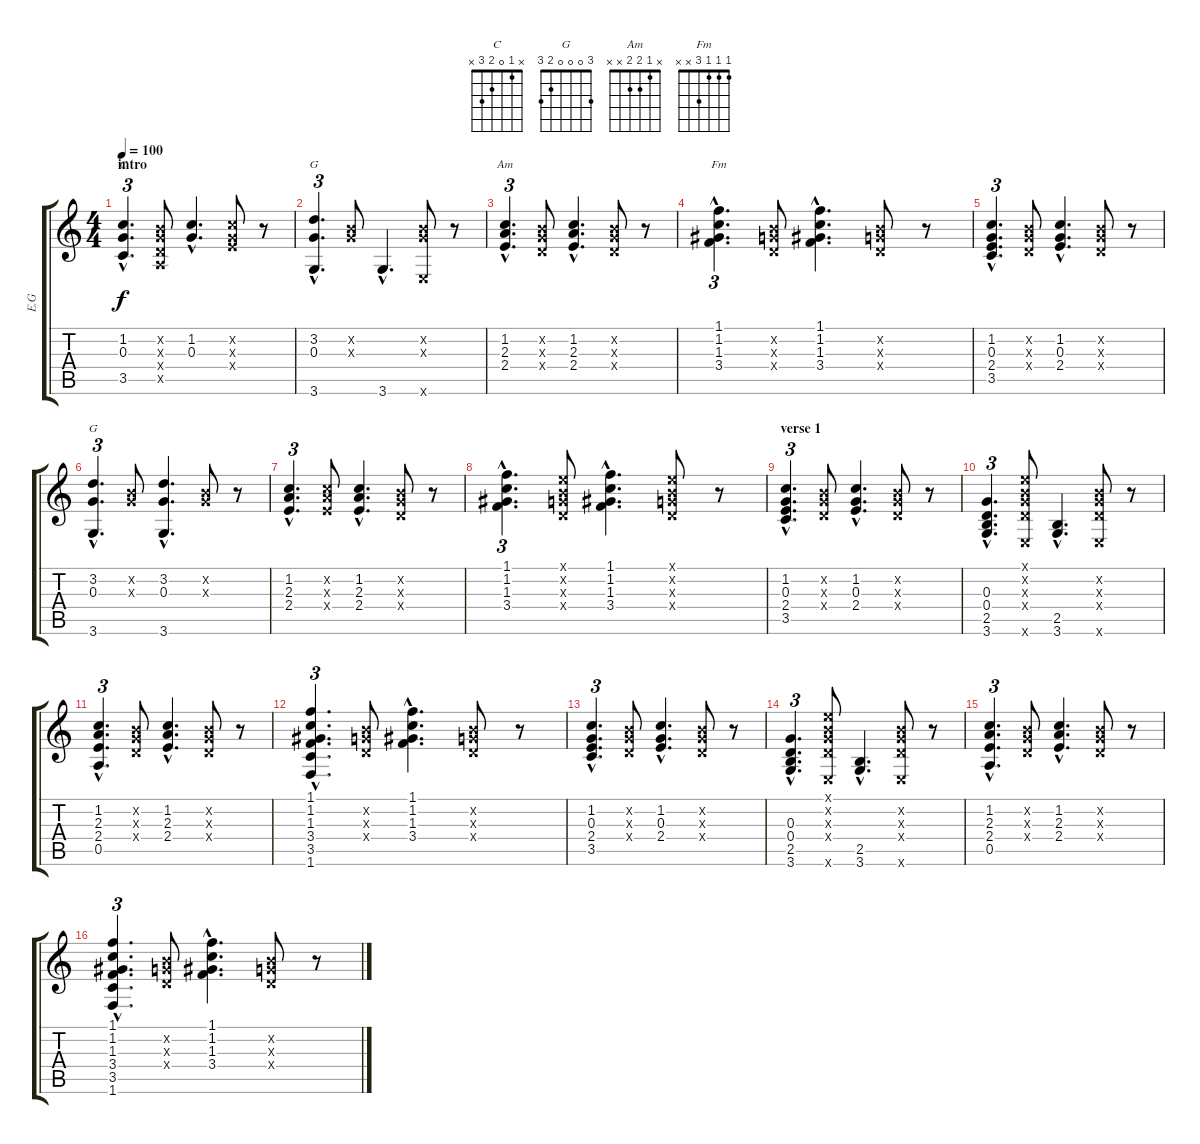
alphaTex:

\track ("E.G" "E.G") {instrument acousticguitarsteel}
\staff {score tabs}
\tuning (E4 B3 G3 D3 A2 E2) {hide}
\chord ("C" x 1 0 2 3 x)
\chord ("G" x 3 x x 2 3)
\chord ("Am" x 1 2 2 x x)
\chord ("Fm" 1 1 1 3 x x)
\chord ("G" 3 0 0 0 2 3)
\ts (4 4)
\section ("" "intro")
\tempo 100
\clef g2
\ks c
(1.2{hac} 0.3{hac} 3.5{hac}).4{d tu (3 2) ch "C" dy f instrument acousticguitarsteel} (0.2{x} 0.3{x} 0.4{x} 0.5{x}).8 (1.2{hac} 0.3{hac}).4{d} (1.2{x} 0.3{x} 2.4{x}).8 r.8 |
(3.2{hac} 0.3{hac} 3.6{hac}).4{d tu (3 2) ch "G"} (0.2{x} 0.3{x}).8 3.6{hac}.4{d} (0.2{x} 0.3{x} 0.6{x}).8 r.8 |
(1.2{hac} 2.3{hac} 2.4{hac}).4{d tu (3 2) ch "Am"} (0.2{x} 0.3{x} 0.4{x}).8 (1.2{hac} 2.3{hac} 2.4{hac}).4{d} (0.2{x} 0.3{x} 0.4{x}).8 r.8 |
(1.1{hac} 1.2{hac} 1.3{hac} 3.4{hac}).4{d tu (3 2) ch "Fm"} (0.2{x} 0.3{x} 0.4{x}).8 (1.1{hac} 1.2{hac} 1.3{hac} 3.4{hac}).4{d} (0.2{x} 0.3{x} 0.4{x}).8 r.8 |
(1.2{hac} 0.3{hac} 2.4{hac} 3.5{hac}).4{d tu (3 2)} (0.2{x} 0.3{x} 0.4{x}).8 (1.2{hac} 0.3{hac} 2.4{hac}).4{d} (0.2{x} 0.3{x} 0.4{x}).8 r.8 |
(3.2{hac} 0.3{hac} 3.6{hac}).4{d tu (3 2) ch "G"} (0.2{x} 0.3{x}).8 (3.2{hac} 0.3{hac} 3.6{hac}).4{d} (0.2{x} 0.3{x}).8 r.8 |
(1.2{hac} 2.3{hac} 2.4{hac}).4{d tu (3 2)} (1.2{x} 2.3{x} 2.4{x}).8 (1.2{hac} 2.3{hac} 2.4{hac}).4{d} (0.2{x} 0.3{x} 0.4{x}).8 r.8 |
(1.1{hac} 1.2{hac} 1.3{hac} 3.4{hac}).4{d tu (3 2)} (0.1{x} 0.2{x} 0.3{x} 0.4{x}).8 (1.1{hac} 1.2{hac} 1.3{hac} 3.4{hac}).4{d} (0.1{x} 0.2{x} 0.3{x} 0.4{x}).8 r.8 |
\section ("" "verse 1")
(1.2{hac} 0.3{hac} 2.4{hac} 3.5{hac}).4{d tu (3 2)} (0.2{x} 0.3{x} 0.4{x}).8 (1.2{hac} 0.3{hac} 2.4{hac}).4{d} (0.2{x} 0.3{x} 0.4{x}).8 r.8 |
(0.3{hac} 0.4{hac} 2.5{hac} 3.6{hac}).4{d tu (3 2)} (0.1{x} 0.2{x} 0.3{x} 0.4{x} 0.6{x}).8 (2.5{hac} 3.6{hac}).4{d} (0.2{x} 0.3{x} 0.4{x} 0.6{x}).8 r.8 |
(1.2{hac} 2.3{hac} 2.4{hac} 0.5{hac}).4{d tu (3 2)} (0.2{x} 0.3{x} 0.4{x}).8 (1.2{hac} 2.3{hac} 2.4{hac}).4{d} (0.2{x} 0.3{x} 0.4{x}).8 r.8 |
(1.1{hac} 1.2{hac} 1.3{hac} 3.4{hac} 3.5{hac} 1.6{hac}).4{d tu (3 2)} (0.2{x} 0.3{x} 0.4{x}).8 (1.1{hac} 1.2{hac} 1.3{hac} 3.4{hac}).4{d} (0.2{x} 0.3{x} 0.4{x}).8 r.8 |
(1.2{hac} 0.3{hac} 2.4{hac} 3.5{hac}).4{d tu (3 2)} (0.2{x} 0.3{x} 0.4{x}).8 (1.2{hac} 0.3{hac} 2.4{hac}).4{d} (0.2{x} 0.3{x} 0.4{x}).8 r.8 |
(0.3{hac} 0.4{hac} 2.5{hac} 3.6{hac}).4{d tu (3 2)} (0.1{x} 0.2{x} 0.3{x} 0.4{x} 0.6{x}).8 (2.5{hac} 3.6{hac}).4{d} (0.2{x} 0.3{x} 0.4{x} 0.6{x}).8 r.8 |
(1.2{hac} 2.3{hac} 2.4{hac} 0.5{hac}).4{d tu (3 2)} (0.2{x} 0.3{x} 0.4{x}).8 (1.2{hac} 2.3{hac} 2.4{hac}).4{d} (0.2{x} 0.3{x} 0.4{x}).8 r.8 |
(1.1{hac} 1.2{hac} 1.3{hac} 3.4{hac} 3.5{hac} 1.6{hac}).4{d tu (3 2)} (0.2{x} 0.3{x} 0.4{x}).8 (1.1{hac} 1.2{hac} 1.3{hac} 3.4{hac}).4{d} (0.2{x} 0.3{x} 0.4{x}).8 r.8
